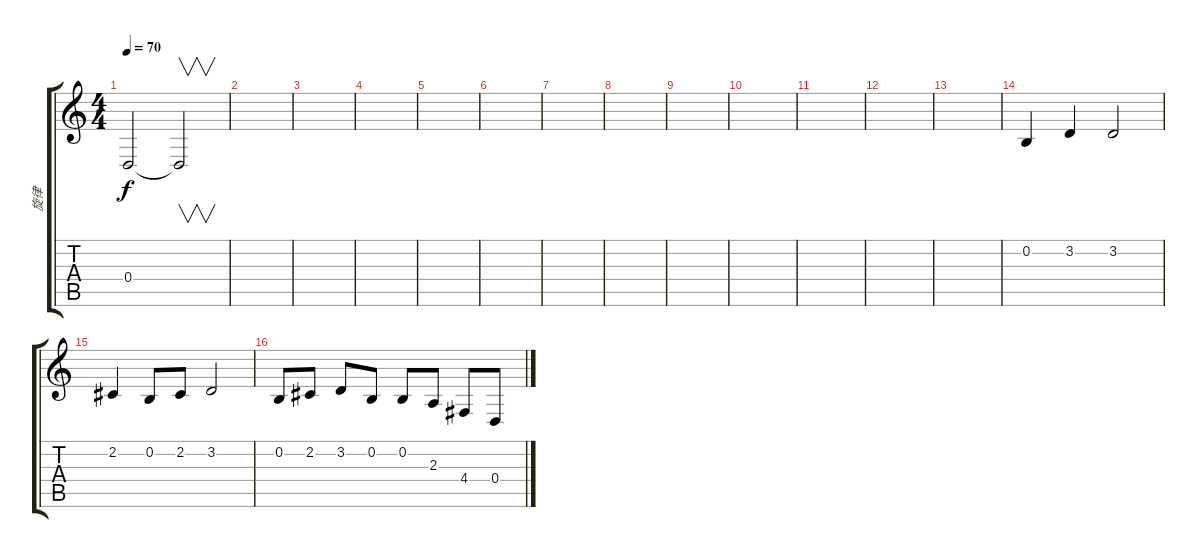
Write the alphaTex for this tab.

\track ("旋律" "旋律") {instrument lead2sawtooth}
\staff {score tabs}
\tuning (E4 B3 G3 D3 A2 E2) {hide}
\ts (4 4)
\tempo 70
\clef g2
\ks c
0.4.2{dy f} 0.4{t}.2{v} |
|
|
|
|
|
|
|
|
|
|
|
|
0.2.4{volume 16} 3.2.4 3.2.2 |
2.2.4 0.2.8 2.2.8 3.2.2 |
0.2.8 2.2.8 3.2.8 0.2.8 0.2.8 2.3.8 4.4.8 0.4.8
